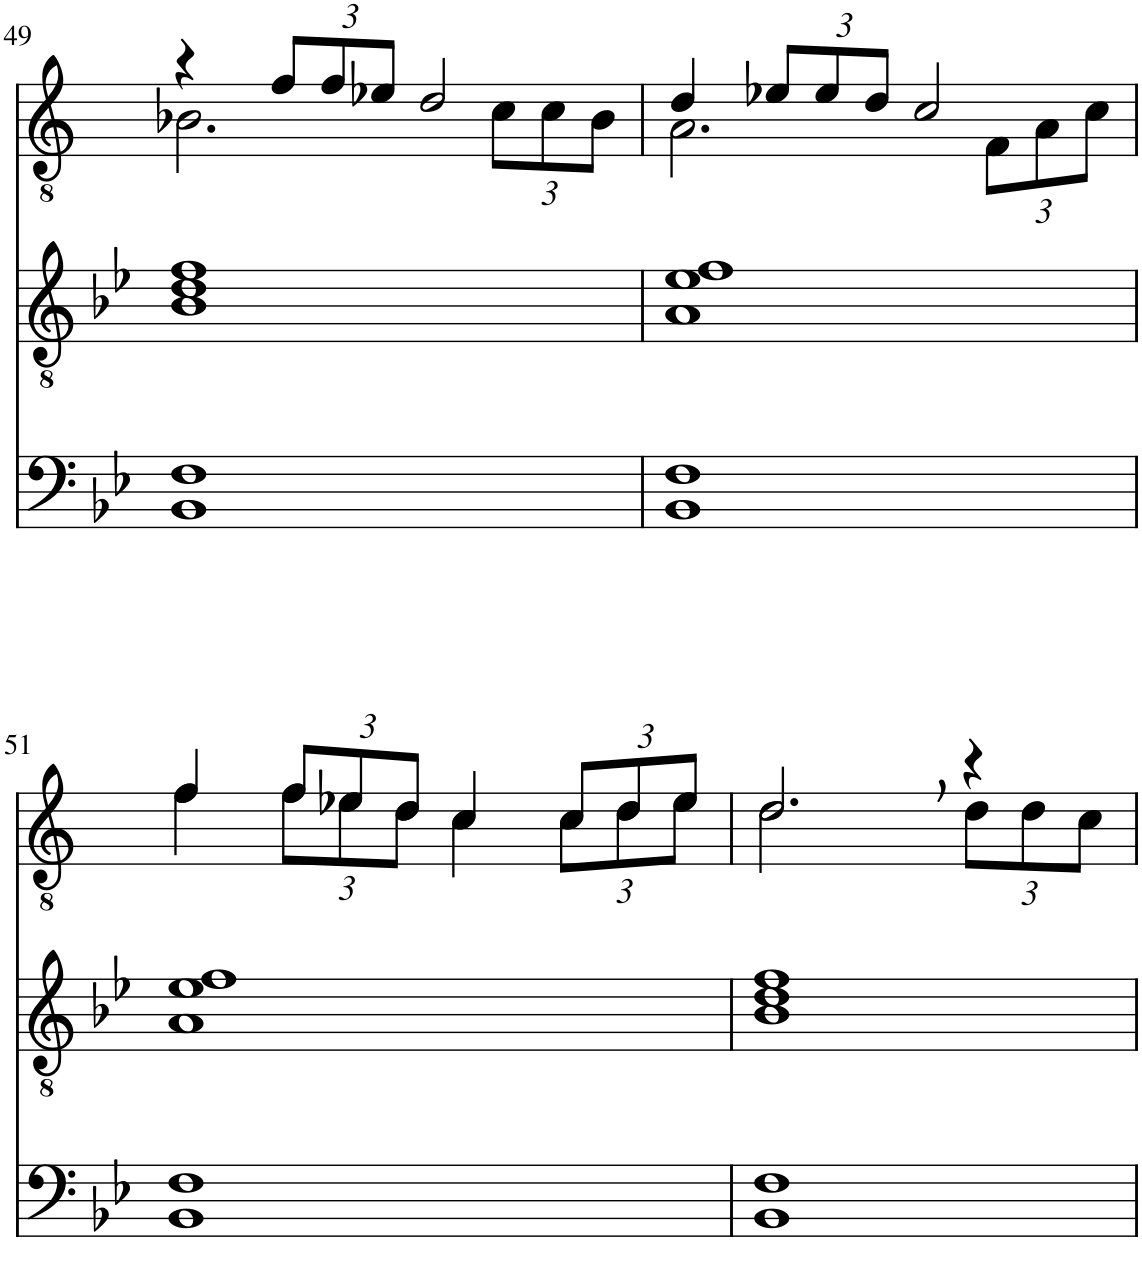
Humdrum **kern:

**kern	**kern	**kern
*part2	*part1	*part1
*staff3	*staff2	*staff1
*I"Bass	*I"Tenor	*
!!LO:PB:g=z
*clefF4	*clefGv2	*clefGv2
*k[b-e-]	*k[b-e-]	*k[]
*M4/4	*M4/4	*M4/4
=49	=49	=49
*^	*^	*^
1F	1BB-	1d 1f	1B-	4r	2.B-X\
*	*	*	*	*Xbrackettup	*
.	.	.	.	12f/L	.
.	.	.	.	12f/	.
.	.	.	.	12e-X/J	.
.	.	.	.	2d/	.
.	.	.	.	.	12c\L
.	.	.	.	.	12c\
.	.	.	.	.	12B-\J
=50	=50	=50	=50	=50	=50
1F	1BB-	1e- 1f	1A	4d/	2.A\
.	.	.	.	12e-X/L	.
.	.	.	.	12e-/	.
.	.	.	.	12d/J	.
.	.	.	.	2c/	.
.	.	.	.	.	12F\L
.	.	.	.	.	12A\
.	.	.	.	.	12c\J
!!LO:LB:g=z	!!
=51	=51	=51	=51	=51	=51
1F	1BB-	1e- 1f	1A	4f/	4f\
.	.	.	.	12f/L	12f\L
.	.	.	.	12e-X/	12e-\
.	.	.	.	12d/J	12d\J
.	.	.	.	4c/	4c\
.	.	.	.	12c/L	12c\L
.	.	.	.	12d/	12d\
.	.	.	.	12e-/J	12e-\J
=52	=52	=52	=52	=52	=52
1F	1BB-	1d 1f	1B-	2.d,/	2.d\
.	.	.	.	4r	12d\L
.	.	.	.	.	12d\
.	.	.	.	.	12c\J
*v	*v	*	*	*	*
*	*v	*v	*	*
*	*	*v	*v
=	=	=
*-	*-	*-
